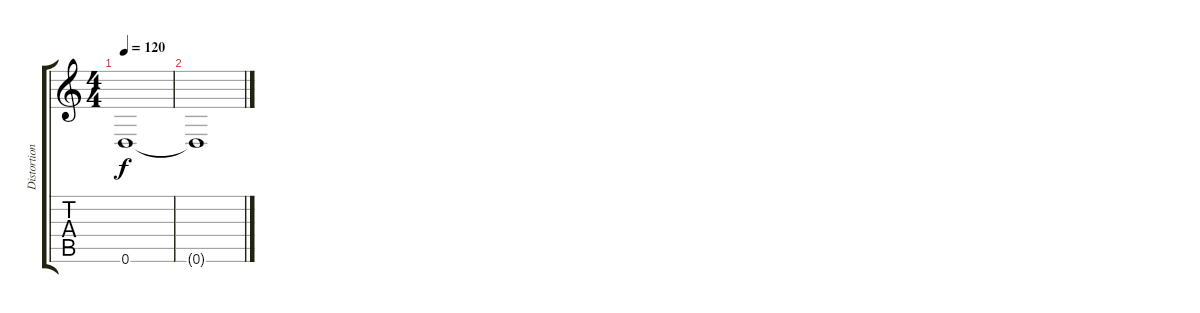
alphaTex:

\track ("Distortion Guitar" "Distortion") {instrument distortionguitar}
\staff {score tabs}
\tuning (D4 A3 F3 C3 G2 D2) {hide}
\ts (4 4)
\tempo 120
\clef g2
\ks c
0.6.1{dy f} |
0.6{t}.1
